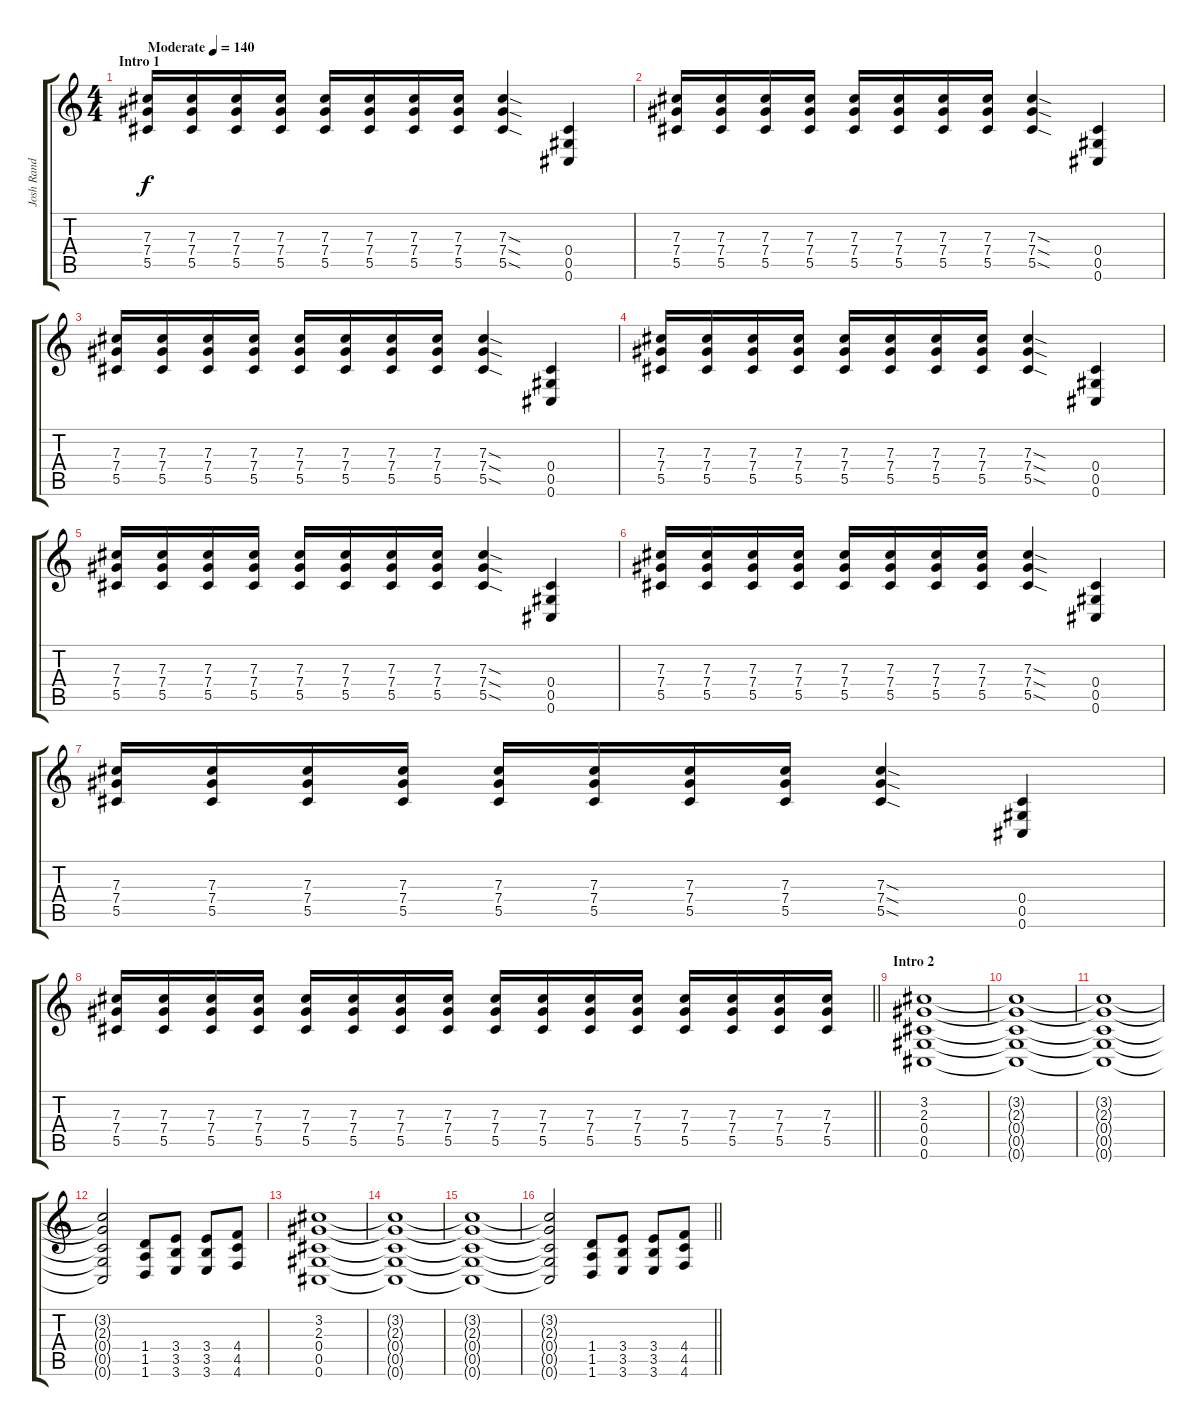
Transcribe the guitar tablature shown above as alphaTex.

\track ("Josh Rand" "Josh Rand") {instrument distortionguitar}
\staff {score tabs}
\tuning (Eb4 Bb3 Gb3 Db3 Ab2 Db2) {hide}
\ts (4 4)
\section ("" "Intro 1")
\tempo (140 "Moderate")
\clef g2
\ks c
(7.3 7.4 5.5).16{dy f instrument distortionguitar} (7.3 7.4 5.5).16 (7.3 7.4 5.5).16 (7.3 7.4 5.5).16 (7.3 7.4 5.5).16 (7.3 7.4 5.5).16 (7.3 7.4 5.5).16 (7.3 7.4 5.5).16 (7.3{sod} 7.4{sod} 5.5{sod}).4 (0.4 0.5 0.6).4 |
(7.3 7.4 5.5).16 (7.3 7.4 5.5).16 (7.3 7.4 5.5).16 (7.3 7.4 5.5).16 (7.3 7.4 5.5).16 (7.3 7.4 5.5).16 (7.3 7.4 5.5).16 (7.3 7.4 5.5).16 (7.3{sod} 7.4{sod} 5.5{sod}).4 (0.4 0.5 0.6).4 |
(7.3 7.4 5.5).16 (7.3 7.4 5.5).16 (7.3 7.4 5.5).16 (7.3 7.4 5.5).16 (7.3 7.4 5.5).16 (7.3 7.4 5.5).16 (7.3 7.4 5.5).16 (7.3 7.4 5.5).16 (7.3{sod} 7.4{sod} 5.5{sod}).4 (0.4 0.5 0.6).4 |
(7.3 7.4 5.5).16 (7.3 7.4 5.5).16 (7.3 7.4 5.5).16 (7.3 7.4 5.5).16 (7.3 7.4 5.5).16 (7.3 7.4 5.5).16 (7.3 7.4 5.5).16 (7.3 7.4 5.5).16 (7.3{sod} 7.4{sod} 5.5{sod}).4 (0.4 0.5 0.6).4 |
(7.3 7.4 5.5).16 (7.3 7.4 5.5).16 (7.3 7.4 5.5).16 (7.3 7.4 5.5).16 (7.3 7.4 5.5).16 (7.3 7.4 5.5).16 (7.3 7.4 5.5).16 (7.3 7.4 5.5).16 (7.3{sod} 7.4{sod} 5.5{sod}).4 (0.4 0.5 0.6).4 |
(7.3 7.4 5.5).16 (7.3 7.4 5.5).16 (7.3 7.4 5.5).16 (7.3 7.4 5.5).16 (7.3 7.4 5.5).16 (7.3 7.4 5.5).16 (7.3 7.4 5.5).16 (7.3 7.4 5.5).16 (7.3{sod} 7.4{sod} 5.5{sod}).4 (0.4 0.5 0.6).4 |
(7.3 7.4 5.5).16 (7.3 7.4 5.5).16 (7.3 7.4 5.5).16 (7.3 7.4 5.5).16 (7.3 7.4 5.5).16 (7.3 7.4 5.5).16 (7.3 7.4 5.5).16 (7.3 7.4 5.5).16 (7.3{sod} 7.4{sod} 5.5{sod}).4 (0.4 0.5 0.6).4 |
\barLineRight lightlight
(7.3 7.4 5.5).16 (7.3 7.4 5.5).16 (7.3 7.4 5.5).16 (7.3 7.4 5.5).16 (7.3 7.4 5.5).16 (7.3 7.4 5.5).16 (7.3 7.4 5.5).16 (7.3 7.4 5.5).16 (7.3 7.4 5.5).16 (7.3 7.4 5.5).16 (7.3 7.4 5.5).16 (7.3 7.4 5.5).16 (7.3 7.4 5.5).16 (7.3 7.4 5.5).16 (7.3 7.4 5.5).16 (7.3 7.4 5.5).16 |
\section ("" "Intro 2")
(3.2 2.3 0.4 0.5 0.6).1{volume 8} |
(3.2{t} 2.3{t} 0.4{t} 0.5{t} 0.6{t}).1 |
(3.2{t} 2.3{t} 0.4{t} 0.5{t} 0.6{t}).1 |
(3.2{t} 2.3{t} 0.4{t} 0.5{t} 0.6{t}).2 (1.4 1.5 1.6).8{volume 11} (3.4 3.5 3.6).8 (3.4 3.5 3.6).8 (4.4 4.5 4.6).8 |
(3.2 2.3 0.4 0.5 0.6).1{volume 8} |
(3.2{t} 2.3{t} 0.4{t} 0.5{t} 0.6{t}).1 |
(3.2{t} 2.3{t} 0.4{t} 0.5{t} 0.6{t}).1 |
\barLineRight lightlight
(3.2{t} 2.3{t} 0.4{t} 0.5{t} 0.6{t}).2 (1.4 1.5 1.6).8{volume 11} (3.4 3.5 3.6).8 (3.4 3.5 3.6).8 (4.4 4.5 4.6).8
